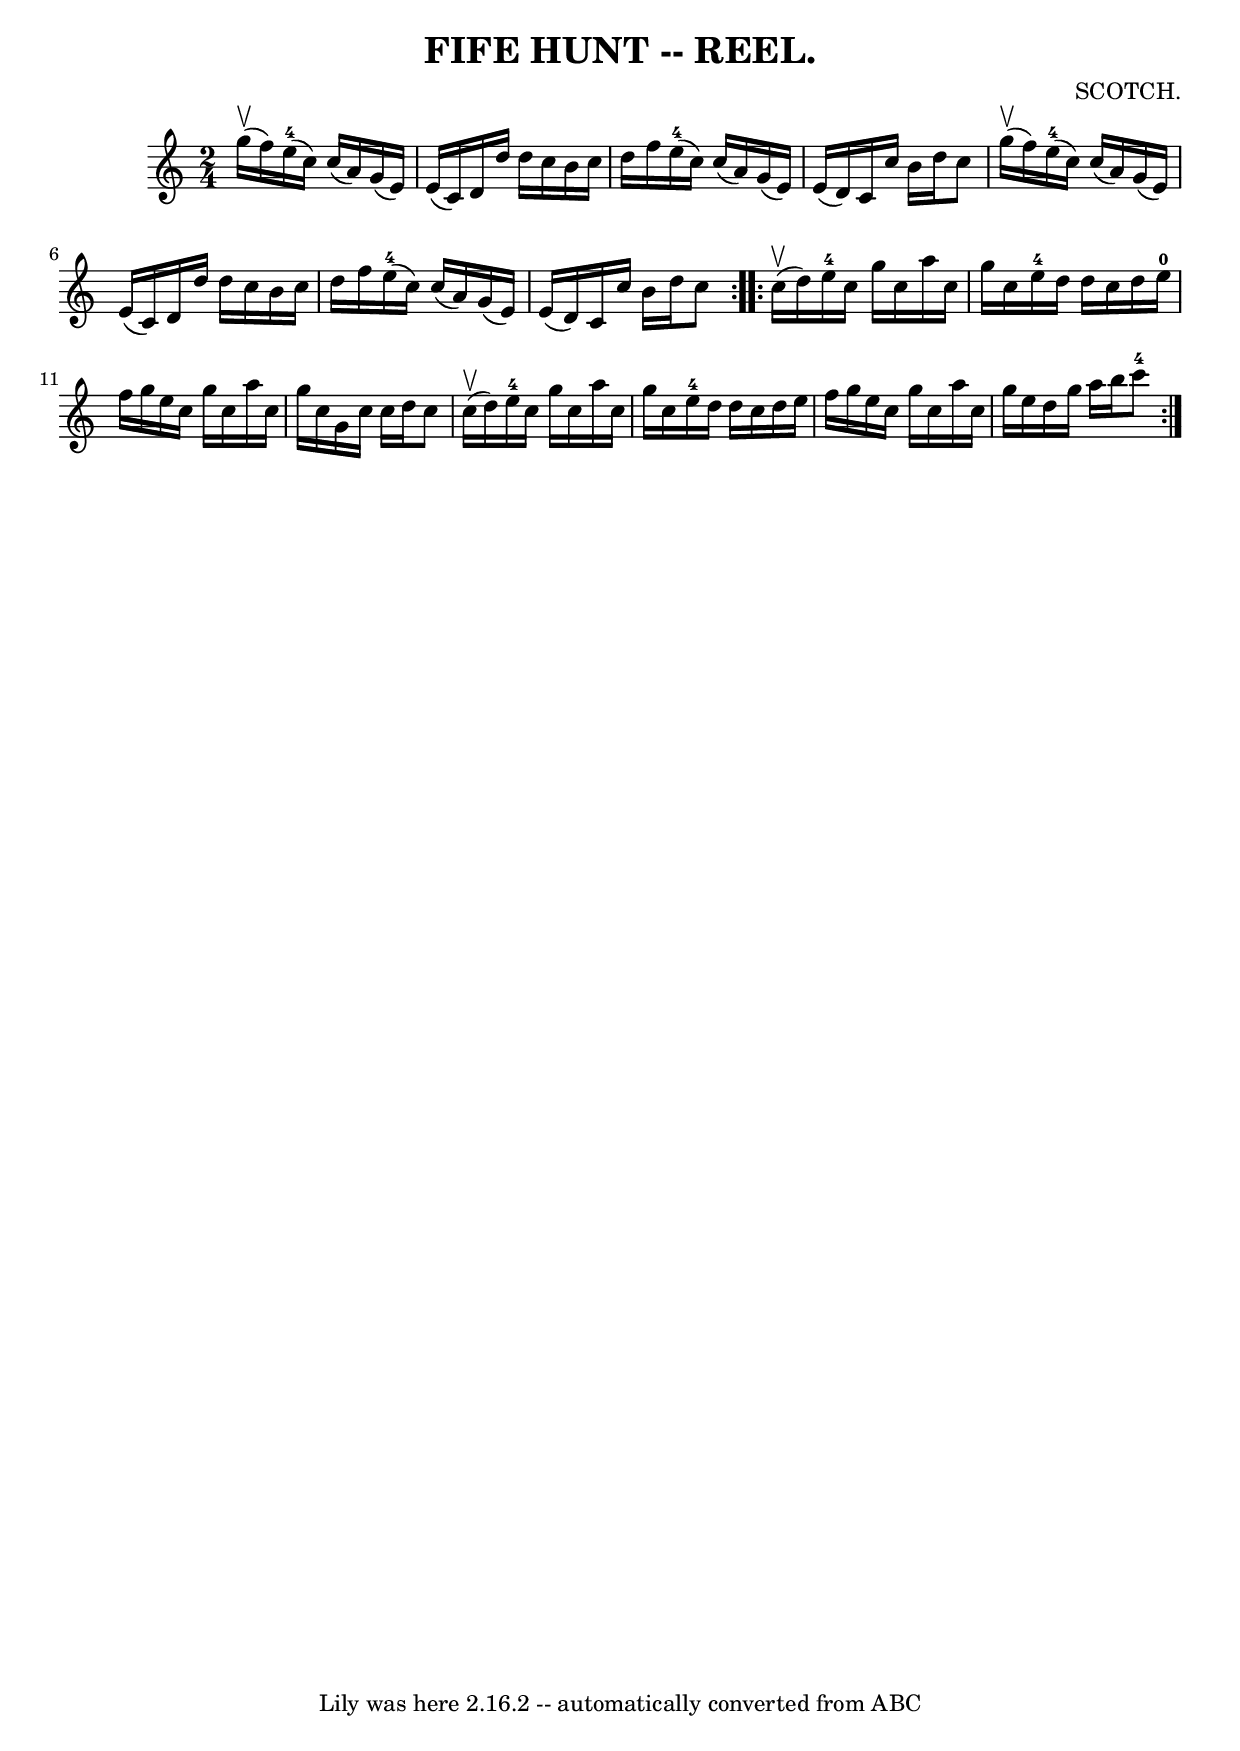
\version "2.16.2"
\include "Mammoth.ily"
\header {
  %% book = "Coles"
  composer = "SCOTCH."
  crossRefNumber = "7"
  footnotes = ""
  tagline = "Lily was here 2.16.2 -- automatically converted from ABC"
  title = "FIFE HUNT -- REEL."

}
voicedefault =  {



  \repeat volta 2 {

    \time 2/4 
    \key c \major g''16 (^\upbow f''16) |
    e''16-4(
    c''16) c''16 (a'16) g'16 (e'16) e'16 (c'16) 
    |
    d'16 d''16 d''16 c''16 b'16 c''16 d''16 f''16  
    |
    e''16-4(c''16) c''16 (a'16) g'16 (e'16)   
    e'16 (d'16) |
    c'16 c''16 b'16 d''16 c''8 g''16 
    (^\upbow f''16) |
    e''16-4(c''16) c''16 (a'16  
    -) g'16 (e'16) e'16 (c'16) |
    d'16 d''16 d''16    
    c''16 b'16 c''16 d''16 f''16  |
    e''16-4(c''16)  
    c''16 (a'16) g'16 (e'16) e'16 (d'16) |
    c'16    
    c''16 b'16 d''16 c''8  
  }     
  \repeat volta 2 {
    c''16 (^\upbow   
    d''16) |
    e''16-4 c''16 g''16 c''16 a''16 c''16    
    g''16 c''16  |
    e''16-4 d''16 d''16 c''16 d''16    
    e''16-0 f''16 g''16  |
    e''16 c''16 g''16 c''16    
    a''16 c''16 g''16 c''16  |
    g'16 c''16 c''16 d''16    
    c''8 c''16 (^\upbow d''16) |
    e''16-4 c''16 g''16 
    c''16 a''16 c''16 g''16 c''16  |
    e''16-4 d''16    
    d''16 c''16 d''16 e''16 f''16 g''16  |
    e''16 c''16   
    g''16 c''16 a''16 c''16 g''16 e''16  |
    d''16 g''16  
    a''16 b''16 c'''8-4 
  }   

}

\score{
  <<

    \context Staff="default"
    {
      \voicedefault 
      
    }

  >>
  \layout {
    
  }
  \midi {
  }

}
